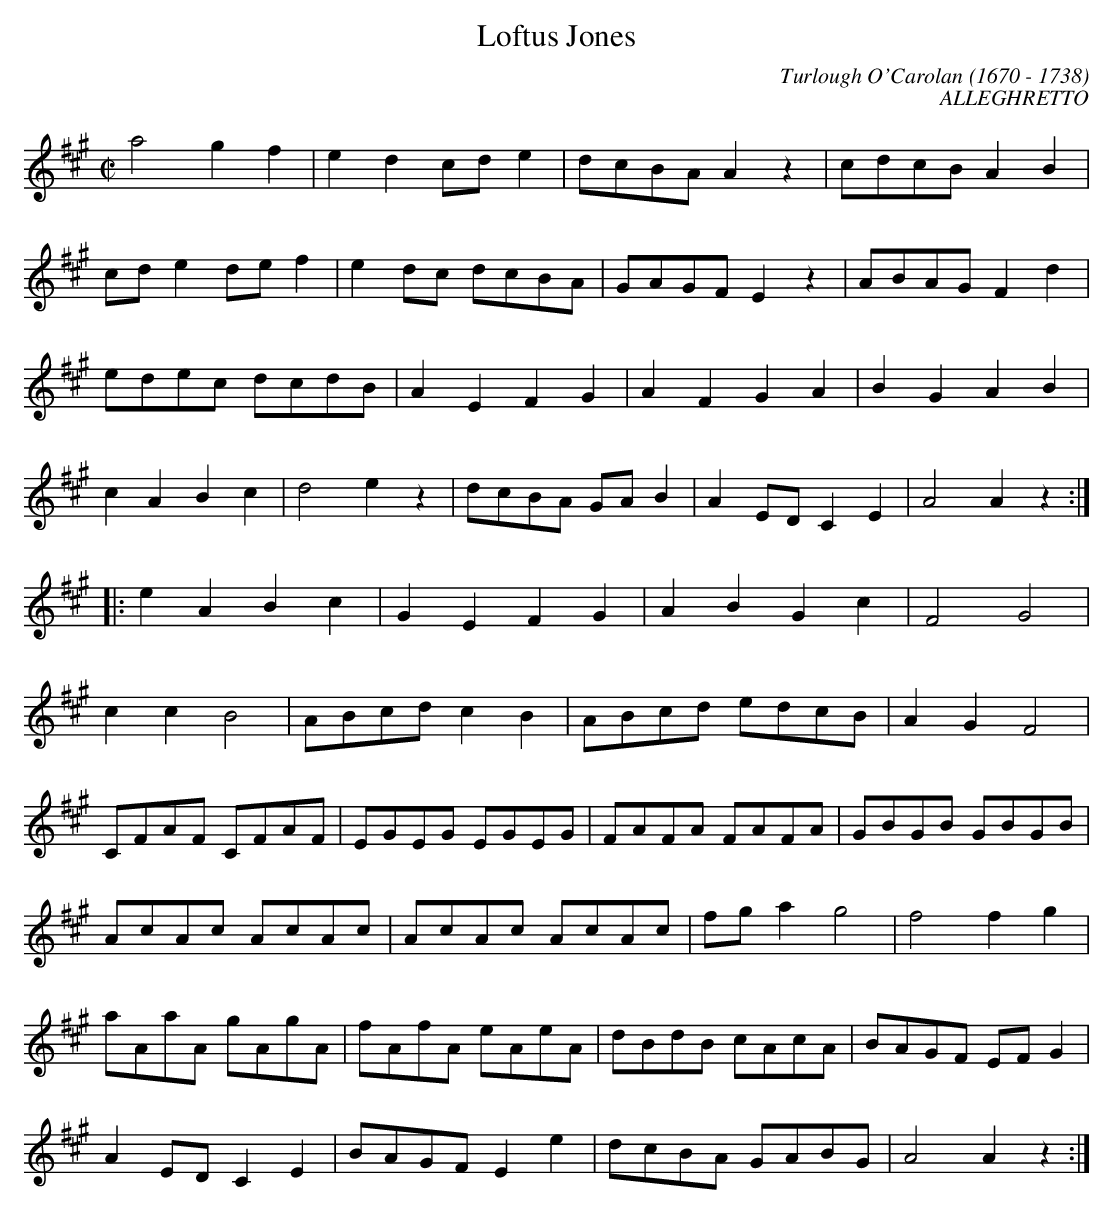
X:1occ
T:Loftus Jones
C:Turlough O'Carolan (1670 - 1738)
C:ALLEGHRETTO
M:C|
L:1/8
K:A
a4g2f2|e2d2cd e2|dcBA A2z2|cdcB A2B2|
cd e2de f2|e2dc dcBA|GAGF E2z2|ABAG F2d2|
edec dcdB|A2E2F2G2|A2F2G2A2|B2G2A2B2|
c2A2B2c2|d4e2z2|dcBA GA B2|A2ED C2E2|A4A2z2:|
|:e2A2B2c2|G2E2F2G2|A2B2G2c2|F4G4|
c2c2B4|ABcd c2B2|ABcd edcB|A2G2F4|
CFAF CFAF|EGEG EGEG|FAFA FAFA|GBGB GBGB|
AcAc AcAc|AcAc AcAc|fg a2g4|f4f2g2|
aAaA gAgA|fAfA eAeA|dBdB cAcA|BAGF EF G2|
A2ED C2E2|BAGF E2e2|dcBA GABG|A4A2z2:|
